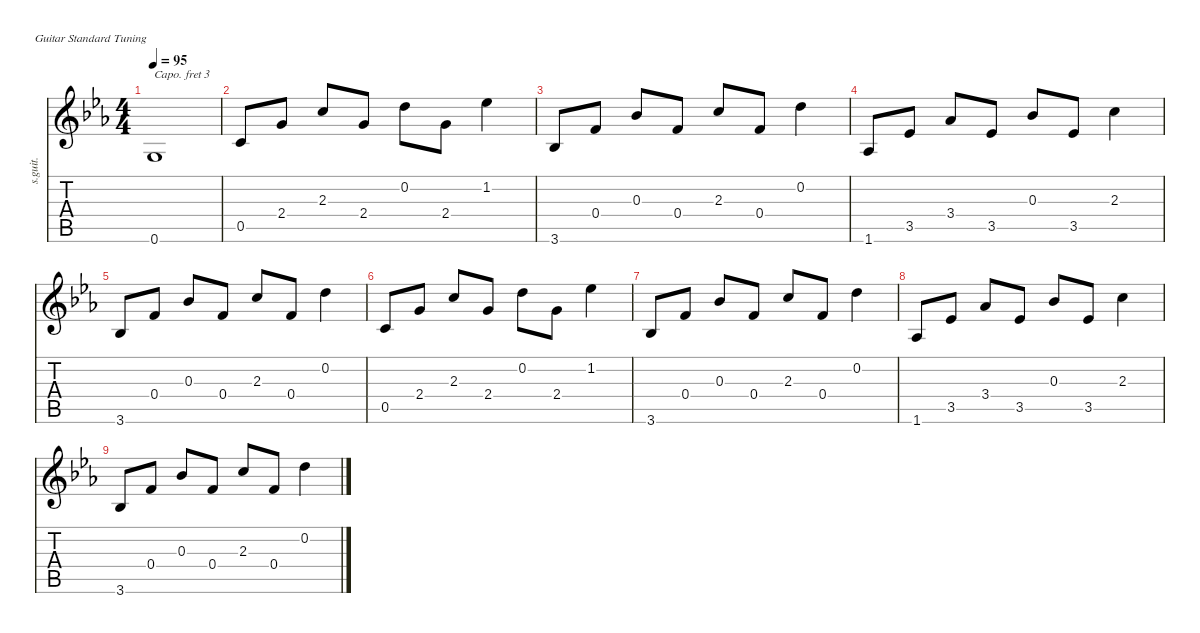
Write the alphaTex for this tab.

\defaultSystemsLayout 4
\hideDynamics
\bracketExtendMode nobrackets
\track ("piano" "s.guit.") {defaultSystemsLayout 4 instrument acousticguitarsteel}
\staff {score tabs}
\capo 3
\tuning (E4 B3 G3 D3 A2 E2)
\ts (4 4)
\tempo 95
\clef g2
\ks eb
0.6{t acc forcenatural}.1{dy mf beam Up} |
0.5{acc forcenatural}.8{beam Up} 2.4{acc forcenatural}.8{beam Up} 2.3{acc forcenatural}.8{beam Up} 2.4{acc forcenatural}.8{beam Up} 0.2{acc forcenatural}.8{beam Down} 2.4{acc forcenatural}.8{beam Down} 1.2{acc b}.4{beam Down} |
3.6{acc b}.8{beam Up} 0.4{acc forcenatural}.8{beam Up} 0.3{acc b}.8{beam Up} 0.4{acc forcenatural}.8{beam Up} 2.3{acc forcenatural}.8{beam Up} 0.4{acc forcenatural}.8{beam Up} 0.2{acc forcenatural}.4{beam Down} |
1.6{acc b}.8{beam Up} 3.5{acc b}.8{beam Up} 3.4{acc b}.8{beam Up} 3.5{acc b}.8{beam Up} 0.3{acc b}.8{beam Up} 3.5{acc b}.8{beam Up} 2.3{acc forcenatural}.4{beam Down} |
3.6{acc b}.8{beam Up} 0.4{acc forcenatural}.8{beam Up} 0.3{acc b}.8{beam Up} 0.4{acc forcenatural}.8{beam Up} 2.3{acc forcenatural}.8{beam Up} 0.4{acc forcenatural}.8{beam Up} 0.2{acc forcenatural}.4{beam Down} |
0.5{acc forcenatural}.8{beam Up} 2.4{acc forcenatural}.8{beam Up} 2.3{acc forcenatural}.8{beam Up} 2.4{acc forcenatural}.8{beam Up} 0.2{acc forcenatural}.8{beam Down} 2.4{acc forcenatural}.8{beam Down} 1.2{acc b}.4{beam Down} |
3.6{acc b}.8{beam Up} 0.4{acc forcenatural}.8{beam Up} 0.3{acc b}.8{beam Up} 0.4{acc forcenatural}.8{beam Up} 2.3{acc forcenatural}.8{beam Up} 0.4{acc forcenatural}.8{beam Up} 0.2{acc forcenatural}.4{beam Down} |
1.6{acc b}.8{beam Up} 3.5{acc b}.8{beam Up} 3.4{acc b}.8{beam Up} 3.5{acc b}.8{beam Up} 0.3{acc b}.8{beam Up} 3.5{acc b}.8{beam Up} 2.3{acc forcenatural}.4{beam Down} |
3.6{acc b}.8{beam Up} 0.4{acc forcenatural}.8{beam Up} 0.3{acc b}.8{beam Up} 0.4{acc forcenatural}.8{beam Up} 2.3{acc forcenatural}.8{beam Up} 0.4{acc forcenatural}.8{beam Up} 0.2{acc forcenatural}.4{beam Down}
